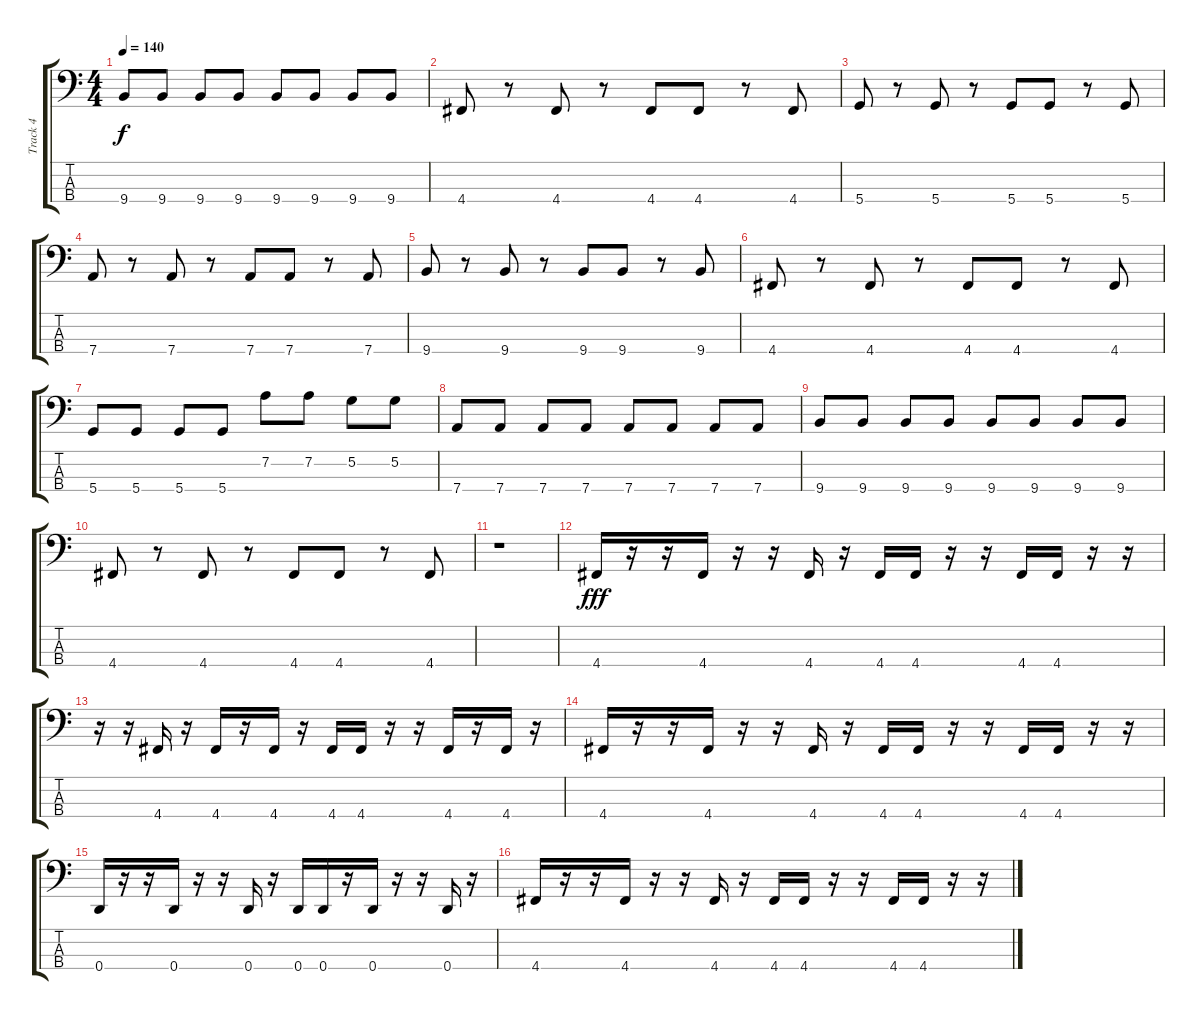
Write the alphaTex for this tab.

\track ("Track 4" "Track 4") {instrument slapbass1}
\staff {score tabs}
\tuning (G2 D2 A1 D1) {hide}
\ts (4 4)
\tempo 140
\clef f4
\ks c
9.4.8{dy f} 9.4.8 9.4.8 9.4.8 9.4.8 9.4.8 9.4.8 9.4.8 |
4.4.8 r.8 4.4.8 r.8 4.4.8 4.4.8 r.8 4.4.8 |
5.4.8 r.8 5.4.8 r.8 5.4.8 5.4.8 r.8 5.4.8 |
7.4.8 r.8 7.4.8 r.8 7.4.8 7.4.8 r.8 7.4.8 |
9.4.8 r.8 9.4.8 r.8 9.4.8 9.4.8 r.8 9.4.8 |
4.4.8 r.8 4.4.8 r.8 4.4.8 4.4.8 r.8 4.4.8 |
5.4.8 5.4.8 5.4.8 5.4.8 7.2.8 7.2.8 5.2.8 5.2.8 |
7.4.8 7.4.8 7.4.8 7.4.8 7.4.8 7.4.8 7.4.8 7.4.8 |
9.4.8 9.4.8 9.4.8 9.4.8 9.4.8 9.4.8 9.4.8 9.4.8 |
4.4.8 r.8 4.4.8 r.8 4.4.8 4.4.8 r.8 4.4.8 |
r.1 |
4.4.16{dy fff} r.16 r.16 4.4.16 r.16 r.16 4.4.16 r.16 4.4.16 4.4.16 r.16 r.16 4.4.16 4.4.16 r.16 r.16 |
r.16 r.16 4.4.16 r.16 4.4.16 r.16 4.4.16 r.16 4.4.16 4.4.16 r.16 r.16 4.4.16 r.16 4.4.16 r.16 |
4.4.16 r.16 r.16 4.4.16 r.16 r.16 4.4.16 r.16 4.4.16 4.4.16 r.16 r.16 4.4.16 4.4.16 r.16 r.16 |
0.4.16 r.16 r.16 0.4.16 r.16 r.16 0.4.16 r.16 0.4.16 0.4.16 r.16 0.4.16 r.16 r.16 0.4.16 r.16 |
4.4.16 r.16 r.16 4.4.16 r.16 r.16 4.4.16 r.16 4.4.16 4.4.16 r.16 r.16 4.4.16 4.4.16 r.16 r.16
